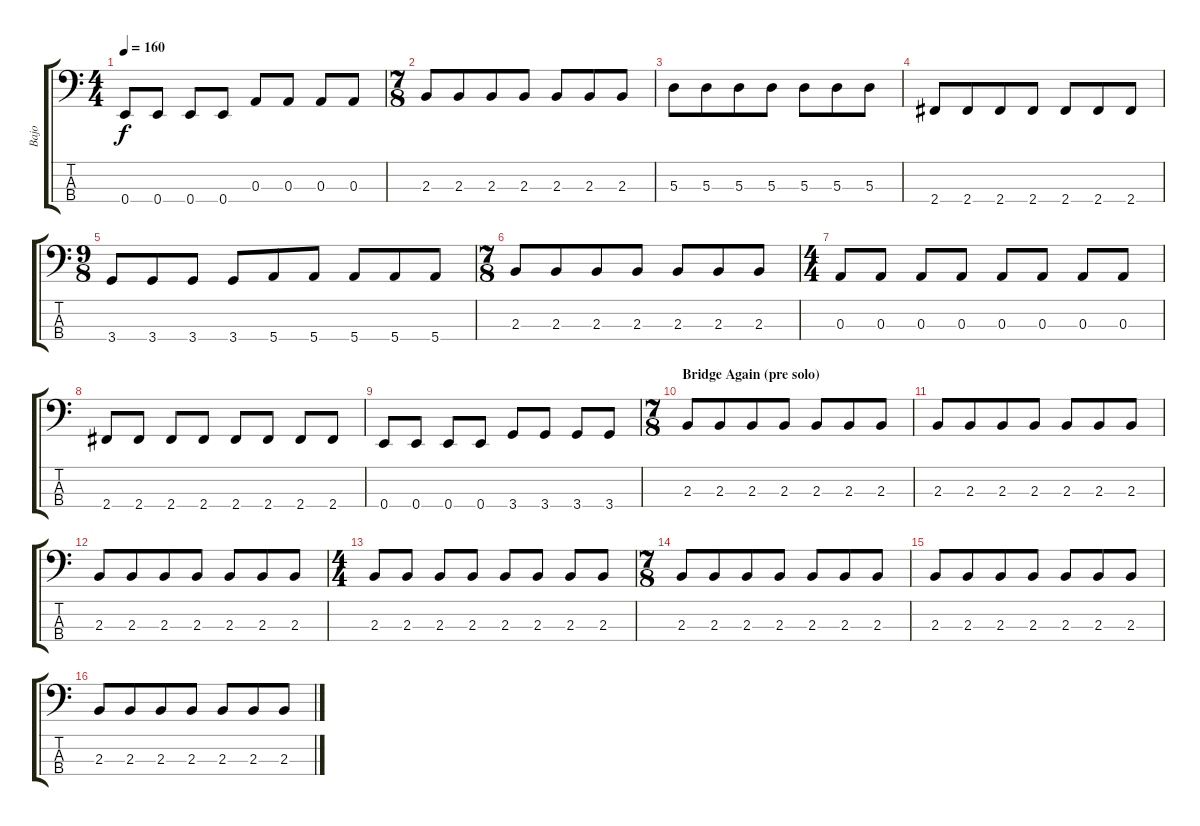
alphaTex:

\track ("Bajo" "Bajo") {instrument electricbassfinger}
\staff {score tabs}
\tuning (G2 D2 A1 E1) {hide}
\ts (4 4)
\tempo 160
\clef f4
\ks c
0.4.8{dy f} 0.4.8 0.4.8 0.4.8 0.3.8 0.3.8 0.3.8 0.3.8 |
\ts (7 8)
2.3.8 2.3.8 2.3.8 2.3.8 2.3.8 2.3.8 2.3.8 |
5.3.8 5.3.8 5.3.8 5.3.8 5.3.8 5.3.8 5.3.8 |
2.4.8 2.4.8 2.4.8 2.4.8 2.4.8 2.4.8 2.4.8 |
\ts (9 8)
3.4.8 3.4.8 3.4.8 3.4.8 5.4.8 5.4.8 5.4.8 5.4.8 5.4.8 |
\ts (7 8)
2.3.8 2.3.8 2.3.8 2.3.8 2.3.8 2.3.8 2.3.8 |
\ts (4 4)
0.3.8 0.3.8 0.3.8 0.3.8 0.3.8 0.3.8 0.3.8 0.3.8 |
2.4.8 2.4.8 2.4.8 2.4.8 2.4.8 2.4.8 2.4.8 2.4.8 |
0.4.8 0.4.8 0.4.8 0.4.8 3.4.8 3.4.8 3.4.8 3.4.8 |
\ts (7 8)
\section ("" "Bridge Again (pre solo)")
2.3.8 2.3.8 2.3.8 2.3.8 2.3.8 2.3.8 2.3.8 |
2.3.8 2.3.8 2.3.8 2.3.8 2.3.8 2.3.8 2.3.8 |
2.3.8 2.3.8 2.3.8 2.3.8 2.3.8 2.3.8 2.3.8 |
\ts (4 4)
2.3.8 2.3.8 2.3.8 2.3.8 2.3.8 2.3.8 2.3.8 2.3.8 |
\ts (7 8)
2.3.8 2.3.8 2.3.8 2.3.8 2.3.8 2.3.8 2.3.8 |
2.3.8 2.3.8 2.3.8 2.3.8 2.3.8 2.3.8 2.3.8 |
2.3.8 2.3.8 2.3.8 2.3.8 2.3.8 2.3.8 2.3.8
